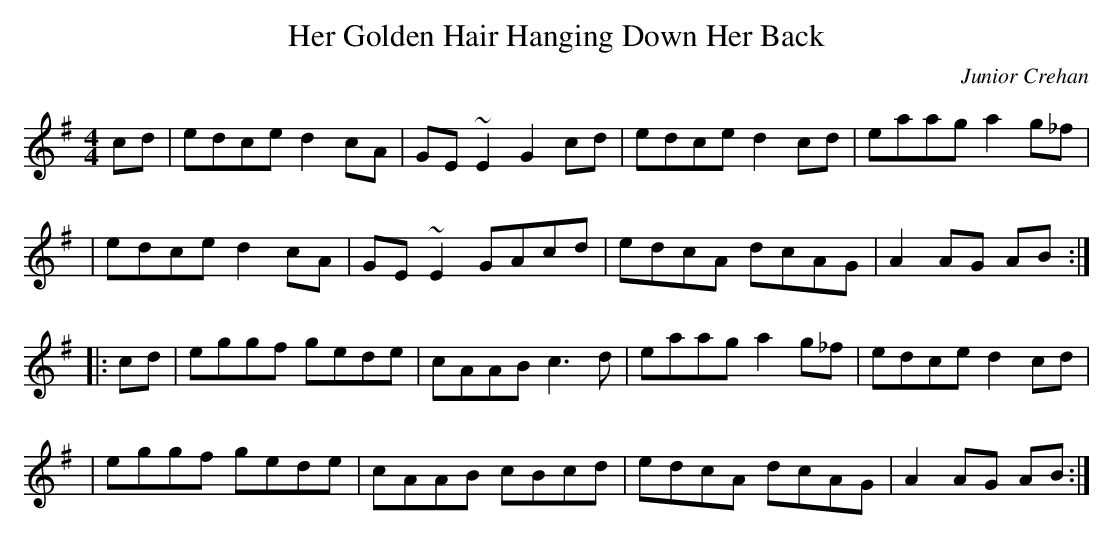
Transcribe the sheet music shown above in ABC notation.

X:1
T:Her Golden Hair Hanging Down Her Back
C:Junior Crehan
M:4/4
K:ADor
cd \
| edce d2cA | GE~E2 G2cd | edce d2cd | eaag a2g_f |
| edce d2cA | GE~E2 GAcd | edcA dcAG | A2AG AB   :|
|: cd \
| eggf gede | cAAB c3d  | eaag a2g_f | edce d2cd |
| eggf gede | cAAB cBcd | edcA dcAG  | A2AG AB  :|
